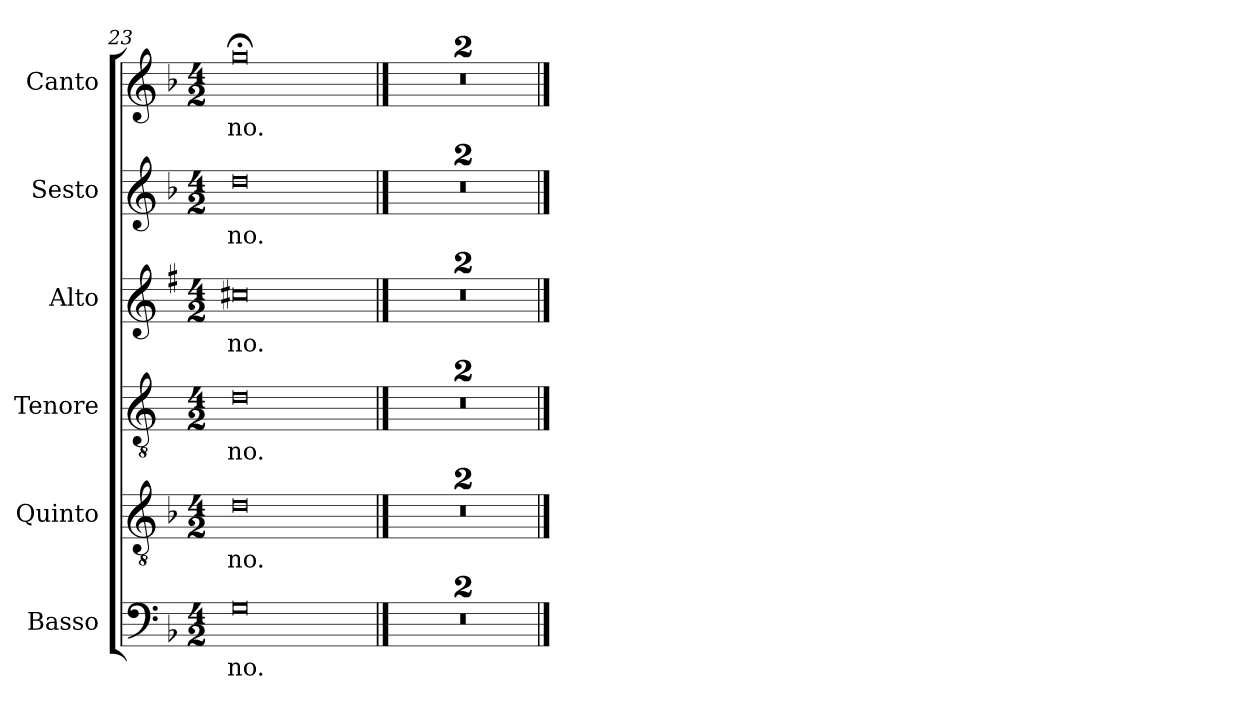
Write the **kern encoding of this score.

**kern	**text	**kern	**text	**kern	**text	**kern	**text	**kern	**text	**kern	**text
*part6	*part6	*part5	*part5	*part4	*part4	*part3	*part3	*part2	*part2	*part1	*part1
*staff6	*staff6	*staff5	*staff5	*staff4	*staff4	*staff3	*staff3	*staff2	*staff2	*staff1	*staff1
*I"Basso	*	*I"Quinto	*	*I"Tenore	*	*I"Alto	*	*I"Sesto	*	*I"Canto	*
*I'B	*	*	*	*I'T	*	*I'A	*	*	*	*I'C	*
*clefF4	*	*clefGv2	*	*clefGv2	*	*clefG2	*	*clefG2	*	*clefG2	*
*	*	*	*	*ITrd4c7	*	*ITrd1c2	*	*	*	*	*
*k[b-]	*	*k[b-]	*	*k[b-]	*	*k[b-]	*	*k[b-]	*	*k[b-]	*
*F:	*	*F:	*	*F:	*	*F:	*	*F:	*	*F:	*
*M4/2	*	*M4/2	*	*M4/2	*	*M4/2	*	*M4/2	*	*M4/2	*
=23	=23	=23	=23	=23	=23	=23	=23	=23	=23	=23	=23
!	!LO:LY:b	!	!LO:LY:b	!	!LO:LY:b	!	!LO:LY:b	!	!LO:LY:b	!	!LO:LY:b
0G	-no.	0d	-no.	0G	-no.	0bn	-no.	0dd	-no.	0gg;<	-no.
==24	==24	==24	==24	==24	==24	==24	==24	==24	==24	==24	==24
0r	.	0r	.	0r	.	0r	.	0r	.	0r	.
=25	=25	=25	=25	=25	=25	=25	=25	=25	=25	=25	=25
0r	.	0r	.	0r	.	0r	.	0r	.	0r	.
==	==	==	==	==	==	==	==	==	==	==	==
*-	*-	*-	*-	*-	*-	*-	*-	*-	*-	*-	*-
